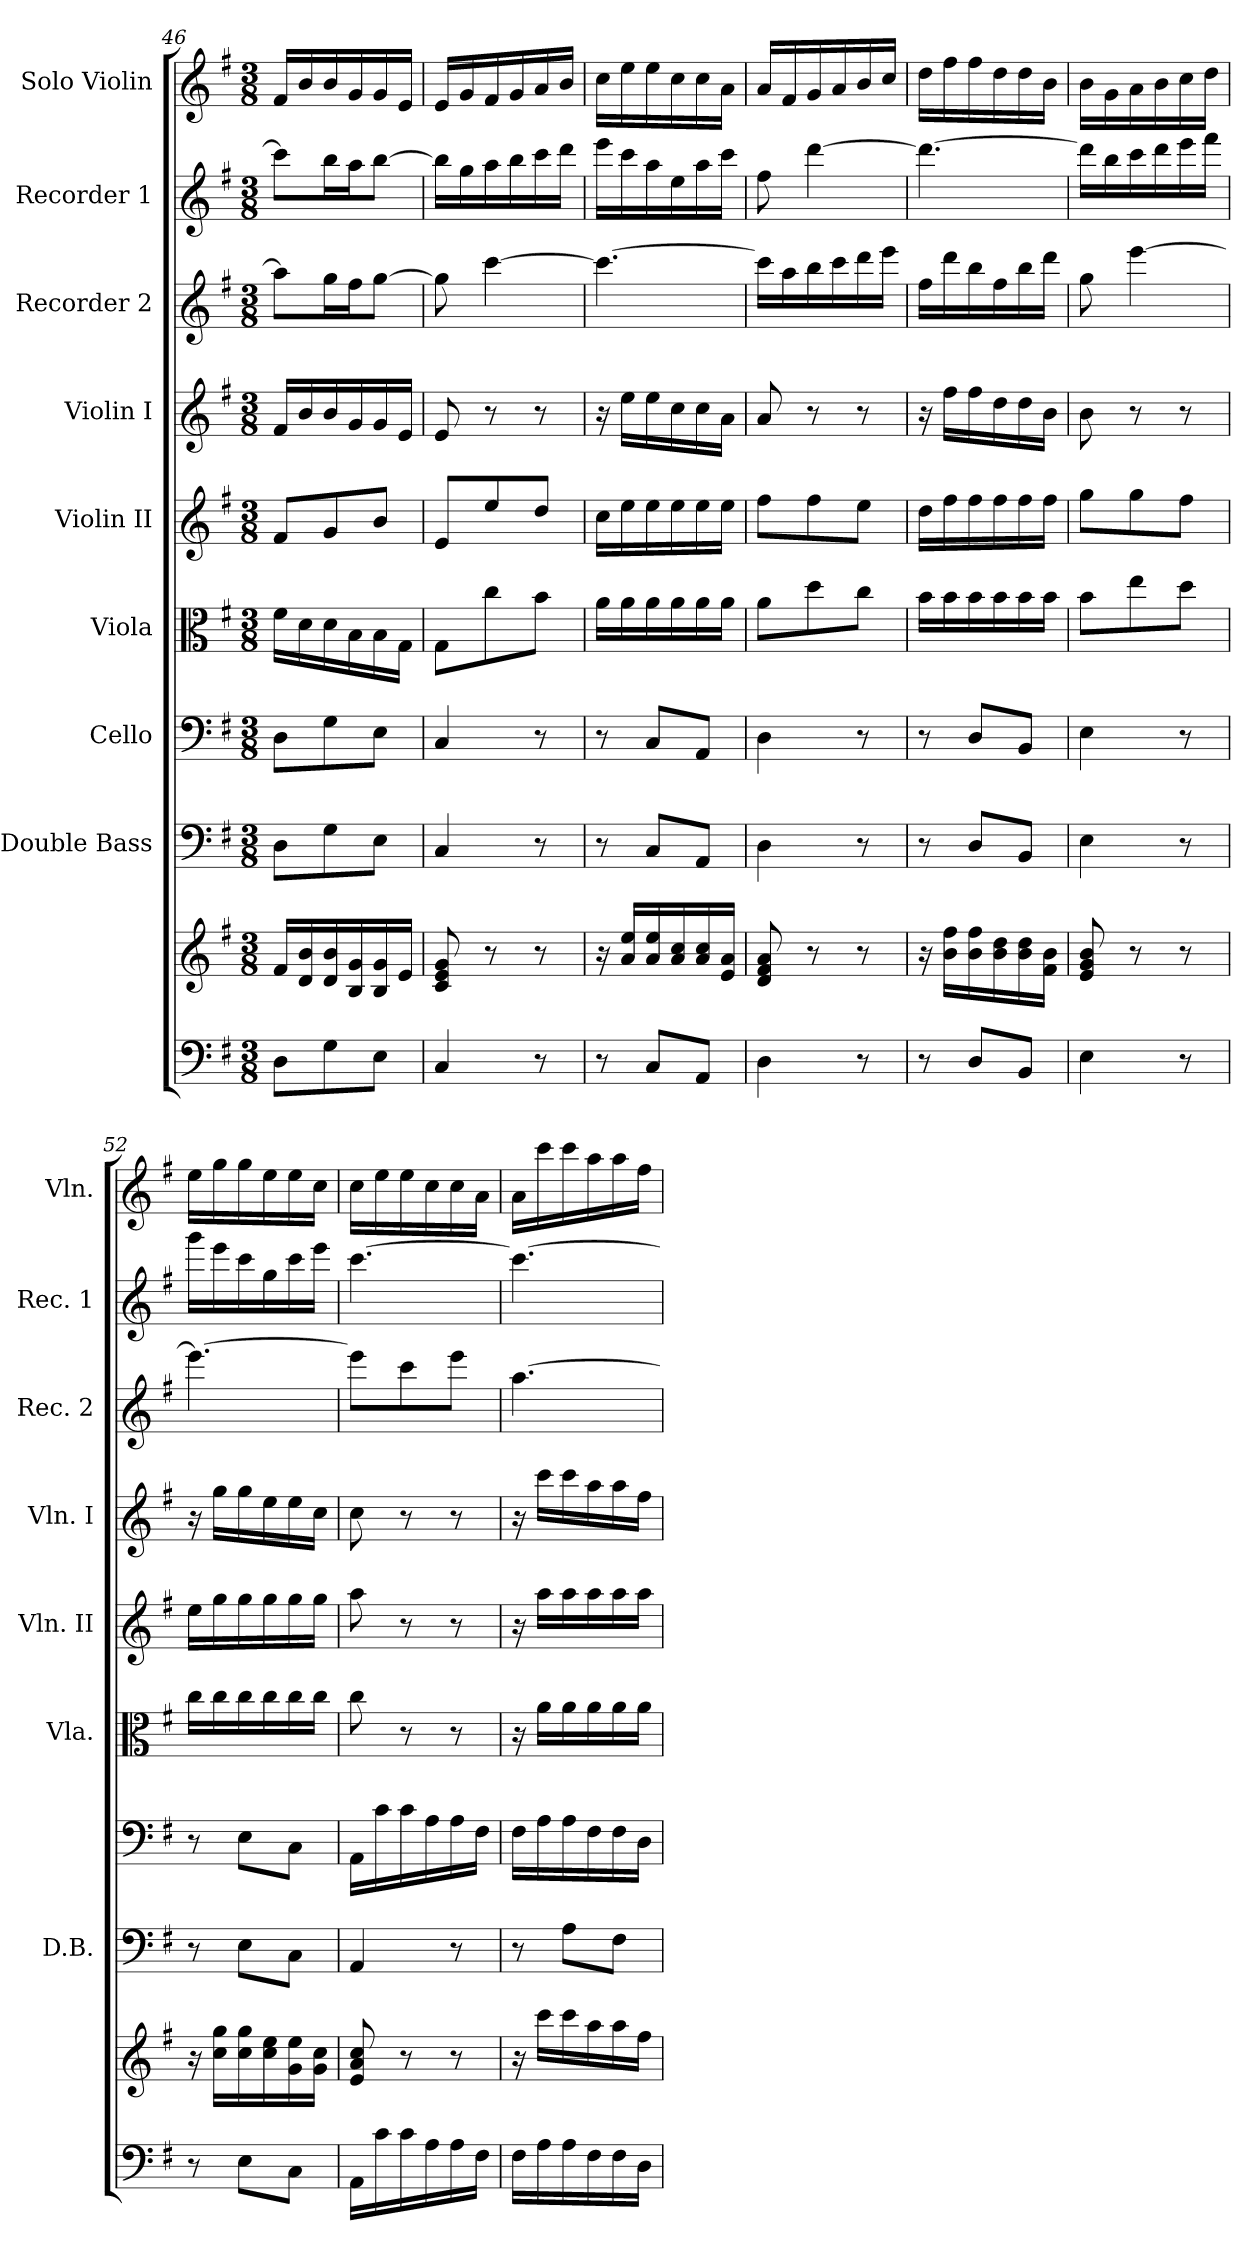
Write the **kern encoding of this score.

**kern	**kern	**kern	**kern	**kern	**kern	**kern	**kern	**kern	**kern
*part9	*part9	*part8	*part7	*part6	*part5	*part4	*part3	*part2	*part1
*staff10	*staff9	*staff8	*staff7	*staff6	*staff5	*staff4	*staff3	*staff2	*staff1
*	*	*I"Double Bass	*I"Cello	*I"Viola	*I"Violin II	*I"Violin I	*I"Recorder 2	*I"Recorder 1	*I"Solo Violin
*	*	*I'D.B.	*	*I'Vla.	*I'Vln. II	*I'Vln. I	*I'Rec. 2	*I'Rec. 1	*I'Vln.
*clefF4	*clefG2	*clefF4	*clefF4	*clefC3	*clefG2	*clefG2	*clefG2	*clefG2	*clefG2
*	*	*ITrd7c12	*	*	*	*	*	*	*
*k[f#]	*k[f#]	*k[f#]	*k[f#]	*k[f#]	*k[f#]	*k[f#]	*k[f#]	*k[f#]	*k[f#]
*G:	*G:	*G:	*G:	*G:	*G:	*G:	*G:	*G:	*G:
*M3/8	*M3/8	*M3/8	*M3/8	*M3/8	*M3/8	*M3/8	*M3/8	*M3/8	*M3/8
=46	=46	=46	=46	=46	=46	=46	=46	=46	=46
8D\L	16f#/LL	8DD\L	8D\L	16f#\LL	8f#/L	16f#/LL	8aa\L]	8ccc\L]	16f#/LL
.	16d/ 16b/	.	.	16d\	.	16b/	.	.	16b/
8G\	16d/ 16b/	8GG\	8G\	16d\	8g/	16b/	16gg\L	16bb\L	16b/
.	16B/ 16g/	.	.	16B\	.	16g/	16ff#\J	16aa\J	16g/
8E\J	16B/ 16g/	8EE\J	8E\J	16B\	8b/J	16g/	[8gg\J	[8bb\J	16g/
.	16e/JJ	.	.	16G\JJ	.	16e/JJ	.	.	16e/JJ
=47	=47	=47	=47	=47	=47	=47	=47	=47	=47
4C/	8c/ 8e/ 8g/	4CC/	4C/	8G\L	8e/L	8e/	8gg\]	16bb\LL]	16e/LL
.	.	.	.	.	.	.	.	16gg\	16g/
.	8r	.	.	8cc\	8ee/	8r	[4ccc\	16aa\	16f#/
.	.	.	.	.	.	.	.	16bb\	16g/
8r	8r	8r	8r	8b\J	8dd/J	8r	.	16ccc\	16a/
.	.	.	.	.	.	.	.	16ddd\JJ	16b/JJ
=48	=48	=48	=48	=48	=48	=48	=48	=48	=48
8r	16r	8r	8r	16a\LL	16cc\LL	16r	4.ccc\_	16eee\LL	16cc\LL
.	16a/ 16ee/LL	.	.	16a\	16ee\	16ee\LL	.	16ccc\	16ee\
8C/L	16a/ 16ee/	8CC/L	8C/L	16a\	16ee\	16ee\	.	16aa\	16ee\
.	16a/ 16cc/	.	.	16a\	16ee\	16cc\	.	16ee\	16cc\
8AA/J	16a/ 16cc/	8AAA/J	8AA/J	16a\	16ee\	16cc\	.	16aa\	16cc\
.	16e/ 16a/JJ	.	.	16a\JJ	16ee\JJ	16a\JJ	.	16ccc\JJ	16a\JJ
=49	=49	=49	=49	=49	=49	=49	=49	=49	=49
4D\	8d/ 8f#/ 8a/	4DD\	4D\	8a\L	8ff#\L	8a/	16ccc\LL]	8ff#\	16a/LL
.	.	.	.	.	.	.	16aa\	.	16f#/
.	8r	.	.	8dd\	8ff#\	8r	16bb\	[4ddd\	16g/
.	.	.	.	.	.	.	16ccc\	.	16a/
8r	8r	8r	8r	8cc\J	8ee\J	8r	16ddd\	.	16b/
.	.	.	.	.	.	.	16eee\JJ	.	16cc/JJ
=50	=50	=50	=50	=50	=50	=50	=50	=50	=50
8r	16r	8r	8r	16b\LL	16dd\LL	16r	16ff#\LL	4.ddd\_	16dd\LL
.	16b\ 16ff#\LL	.	.	16b\	16ff#\	16ff#\LL	16ddd\	.	16ff#\
8D/L	16b\ 16ff#\	8DD/L	8D/L	16b\	16ff#\	16ff#\	16bb\	.	16ff#\
.	16b\ 16dd\	.	.	16b\	16ff#\	16dd\	16ff#\	.	16dd\
8BB/J	16b\ 16dd\	8BBB/J	8BB/J	16b\	16ff#\	16dd\	16bb\	.	16dd\
.	16f#\ 16b\JJ	.	.	16b\JJ	16ff#\JJ	16b\JJ	16ddd\JJ	.	16b\JJ
=51	=51	=51	=51	=51	=51	=51	=51	=51	=51
4E\	8e/ 8g/ 8b/	4EE\	4E\	8b\L	8gg\L	8b\	8gg\	16ddd\LL]	16b\LL
.	.	.	.	.	.	.	.	16bb\	16g\
.	8r	.	.	8ee\	8gg\	8r	[4eee\	16ccc\	16a\
.	.	.	.	.	.	.	.	16ddd\	16b\
8r	8r	8r	8r	8dd\J	8ff#\J	8r	.	16eee\	16cc\
.	.	.	.	.	.	.	.	16fff#\JJ	16dd\JJ
!!LO:LB:g=z
=52	=52	=52	=52	=52	=52	=52	=52	=52	=52
8r	16r	8r	8r	16cc\LL	16ee\LL	16r	4.eee\_	16ggg\LL	16ee\LL
.	16cc\ 16gg\LL	.	.	16cc\	16gg\	16gg\LL	.	16eee\	16gg\
8E\L	16cc\ 16gg\	8EE\L	8E\L	16cc\	16gg\	16gg\	.	16ccc\	16gg\
.	16cc\ 16ee\	.	.	16cc\	16gg\	16ee\	.	16gg\	16ee\
8C\J	16g\ 16ee\	8CC\J	8C\J	16cc\	16gg\	16ee\	.	16ccc\	16ee\
.	16g\ 16cc\JJ	.	.	16cc\JJ	16gg\JJ	16cc\JJ	.	16eee\JJ	16cc\JJ
=53	=53	=53	=53	=53	=53	=53	=53	=53	=53
16AA\LL	8e/ 8a/ 8cc/	4AAA/	16AA\LL	8cc\	8aa\	8cc\	8eee\L]	[4.ccc\	16cc\LL
16c\	.	.	16c\	.	.	.	.	.	16ee\
16c\	8r	.	16c\	8r	8r	8r	8ccc\	.	16ee\
16A\	.	.	16A\	.	.	.	.	.	16cc\
16A\	8r	8r	16A\	8r	8r	8r	8eee\J	.	16cc\
16F#\JJ	.	.	16F#\JJ	.	.	.	.	.	16a\JJ
=54	=54	=54	=54	=54	=54	=54	=54	=54	=54
16F#\LL	16r	8r	16F#\LL	16r	16r	16r	[4.aa\	4.ccc\_	16a\LL
16A\	16ccc\LL	.	16A\	16a\LL	16aa\LL	16ccc\LL	.	.	16ccc\
16A\	16ccc\	8AA\L	16A\	16a\	16aa\	16ccc\	.	.	16ccc\
16F#\	16aa\	.	16F#\	16a\	16aa\	16aa\	.	.	16aa\
16F#\	16aa\	8FF#\J	16F#\	16a\	16aa\	16aa\	.	.	16aa\
16D\JJ	16ff#\JJ	.	16D\JJ	16a\JJ	16aa\JJ	16ff#\JJ	.	.	16ff#\JJ
=	=	=	=	=	=	=	=	=	=
*-	*-	*-	*-	*-	*-	*-	*-	*-	*-
